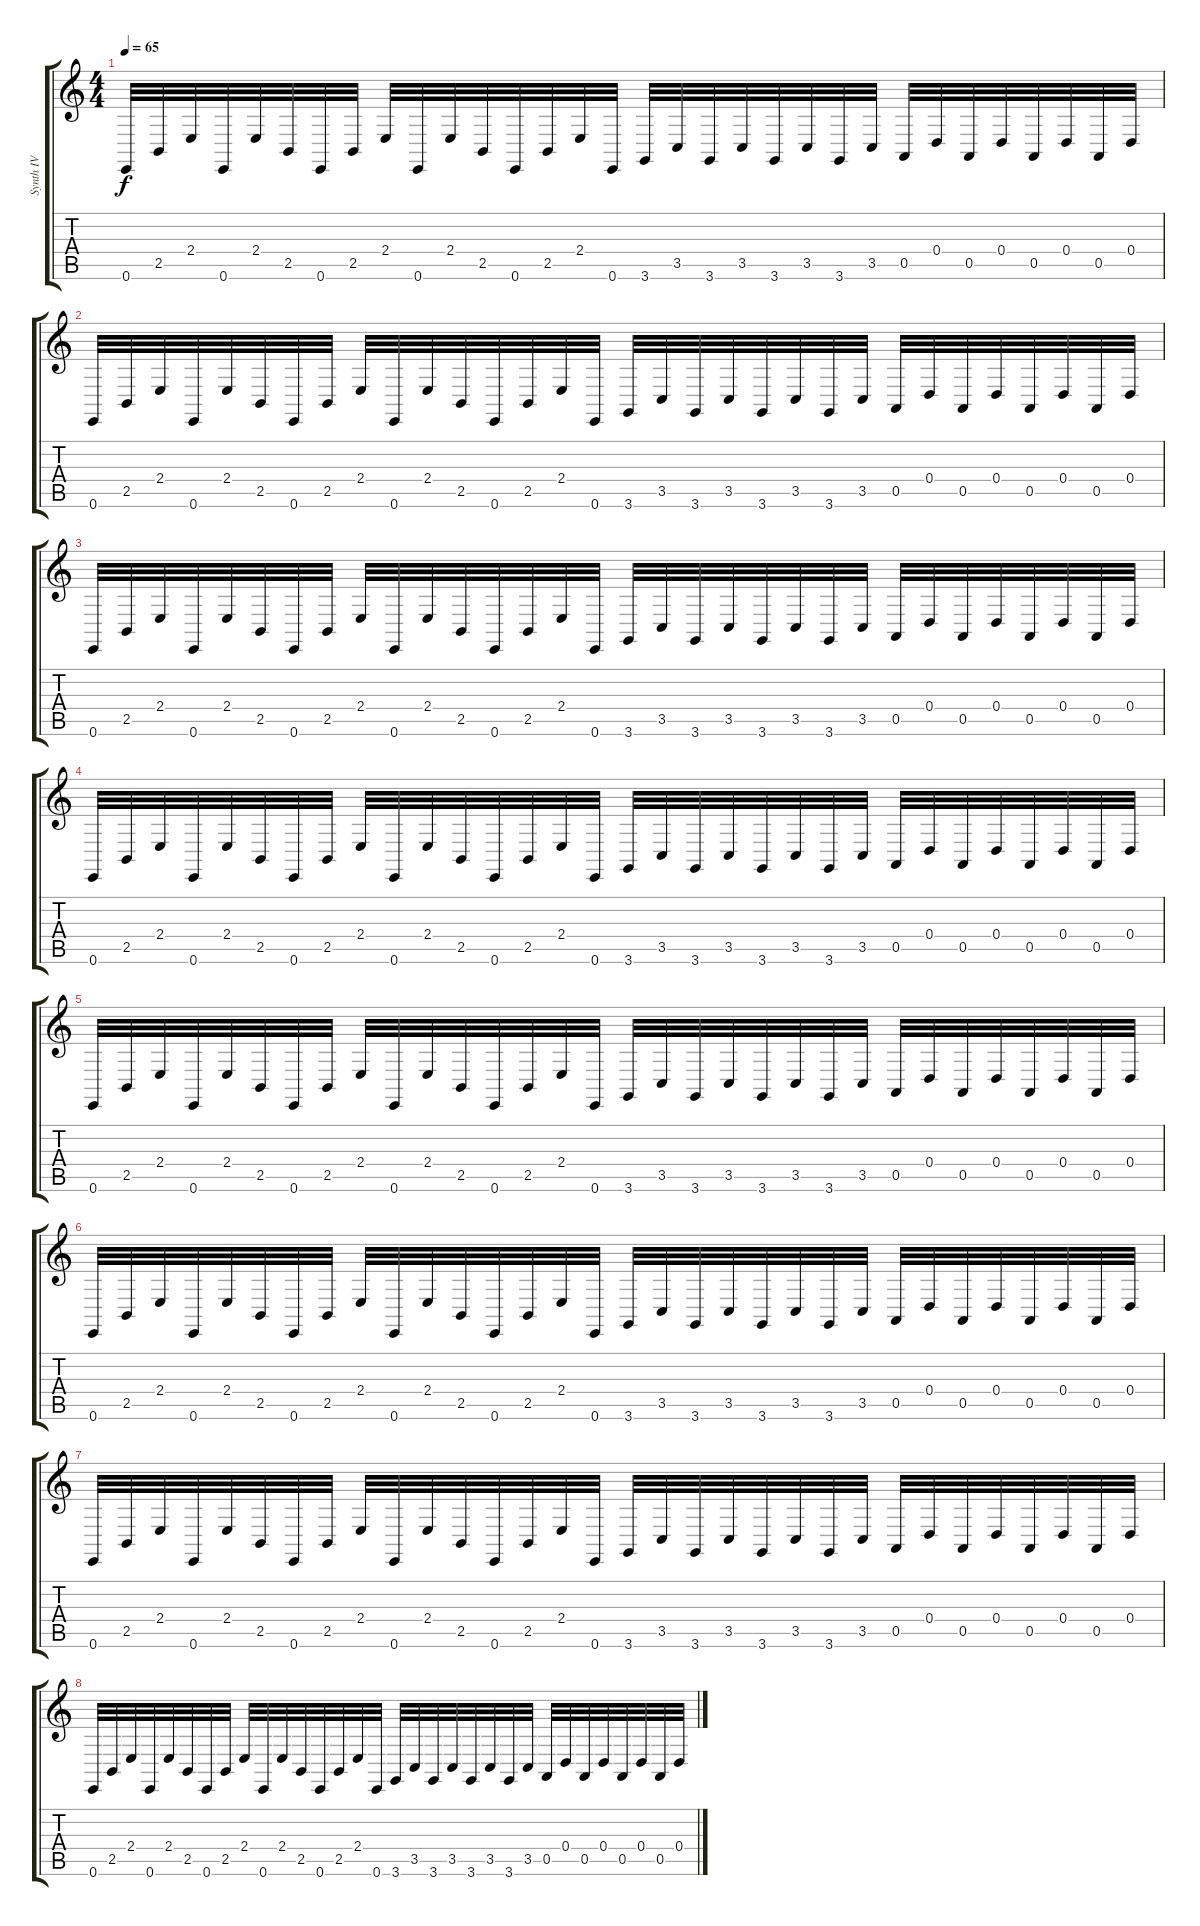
\track ("Synth IV" "Synth IV") {instrument lead8bassandlead}
\staff {score tabs}
\tuning (E4 B3 G3 D3 A2 E2) {hide}
\ts (4 4)
\tempo 65
\clef g2
\ks c
0.6.32{dy f} 2.5.32 2.4.32 0.6.32 2.4.32 2.5.32 0.6.32 2.5.32 2.4.32 0.6.32 2.4.32 2.5.32 0.6.32 2.5.32 2.4.32 0.6.32 3.6.32 3.5.32 3.6.32 3.5.32 3.6.32 3.5.32 3.6.32 3.5.32 0.5.32 0.4.32 0.5.32 0.4.32 0.5.32 0.4.32 0.5.32 0.4.32 |
0.6.32 2.5.32 2.4.32 0.6.32 2.4.32 2.5.32 0.6.32 2.5.32 2.4.32 0.6.32 2.4.32 2.5.32 0.6.32 2.5.32 2.4.32 0.6.32 3.6.32 3.5.32 3.6.32 3.5.32 3.6.32 3.5.32 3.6.32 3.5.32 0.5.32 0.4.32 0.5.32 0.4.32 0.5.32 0.4.32 0.5.32 0.4.32 |
0.6.32 2.5.32 2.4.32 0.6.32 2.4.32 2.5.32 0.6.32 2.5.32 2.4.32 0.6.32 2.4.32 2.5.32 0.6.32 2.5.32 2.4.32 0.6.32 3.6.32 3.5.32 3.6.32 3.5.32 3.6.32 3.5.32 3.6.32 3.5.32 0.5.32 0.4.32 0.5.32 0.4.32 0.5.32 0.4.32 0.5.32 0.4.32 |
0.6.32 2.5.32 2.4.32 0.6.32 2.4.32 2.5.32 0.6.32 2.5.32 2.4.32 0.6.32 2.4.32 2.5.32 0.6.32 2.5.32 2.4.32 0.6.32 3.6.32 3.5.32 3.6.32 3.5.32 3.6.32 3.5.32 3.6.32 3.5.32 0.5.32 0.4.32 0.5.32 0.4.32 0.5.32 0.4.32 0.5.32 0.4.32 |
0.6.32 2.5.32 2.4.32 0.6.32 2.4.32 2.5.32 0.6.32 2.5.32 2.4.32 0.6.32 2.4.32 2.5.32 0.6.32 2.5.32 2.4.32 0.6.32 3.6.32 3.5.32 3.6.32 3.5.32 3.6.32 3.5.32 3.6.32 3.5.32 0.5.32 0.4.32 0.5.32 0.4.32 0.5.32 0.4.32 0.5.32 0.4.32 |
0.6.32 2.5.32 2.4.32 0.6.32 2.4.32 2.5.32 0.6.32 2.5.32 2.4.32 0.6.32 2.4.32 2.5.32 0.6.32 2.5.32 2.4.32 0.6.32 3.6.32 3.5.32 3.6.32 3.5.32 3.6.32 3.5.32 3.6.32 3.5.32 0.5.32 0.4.32 0.5.32 0.4.32 0.5.32 0.4.32 0.5.32 0.4.32 |
0.6.32 2.5.32 2.4.32 0.6.32 2.4.32 2.5.32 0.6.32 2.5.32 2.4.32 0.6.32 2.4.32 2.5.32 0.6.32 2.5.32 2.4.32 0.6.32 3.6.32 3.5.32 3.6.32 3.5.32 3.6.32 3.5.32 3.6.32 3.5.32 0.5.32 0.4.32 0.5.32 0.4.32 0.5.32 0.4.32 0.5.32 0.4.32 |
0.6.32 2.5.32 2.4.32 0.6.32 2.4.32 2.5.32 0.6.32 2.5.32 2.4.32 0.6.32 2.4.32 2.5.32 0.6.32 2.5.32 2.4.32 0.6.32 3.6.32 3.5.32 3.6.32 3.5.32 3.6.32 3.5.32 3.6.32 3.5.32 0.5.32 0.4.32 0.5.32 0.4.32 0.5.32 0.4.32 0.5.32 0.4.32
